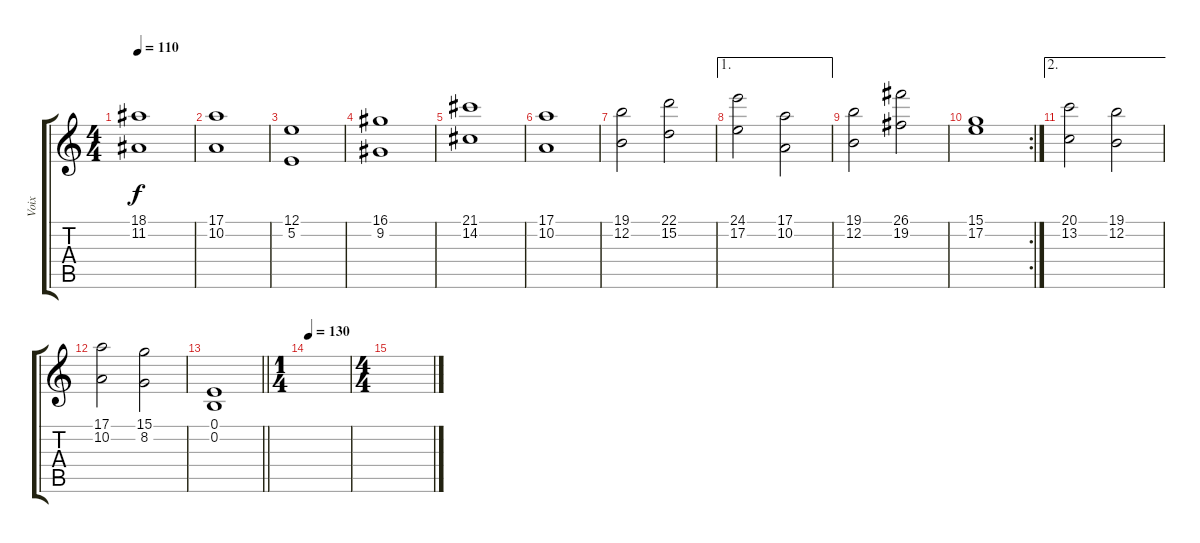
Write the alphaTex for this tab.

\track ("Voix" "Voix") {instrument synthvoice}
\staff {score tabs}
\tuning (E4 B3 G3 D3 A2 E2) {hide}
\ts (4 4)
\tempo 110
\clef g2
\ks c
(18.1 11.2).1{dy f} |
(17.1 10.2).1 |
(12.1 5.2).1 |
(16.1 9.2).1 |
(21.1 14.2).1 |
(17.1 10.2).1 |
(19.1 12.2).2 (22.1 15.2).2 |
\ae 1
(24.1 17.2).2 (17.1 10.2).2 |
(19.1 12.2).2 (26.1 19.2).2 |
\rc 2
(15.1 17.2).1 |
\ae 2
(20.1 13.2).2 (19.1 12.2).2 |
(17.1 10.2).2 (15.1 8.2).2 |
\barLineRight lightlight
(0.1 0.2).1 |
\ts (1 4)
\tempo 130
|
\ts (4 4)
